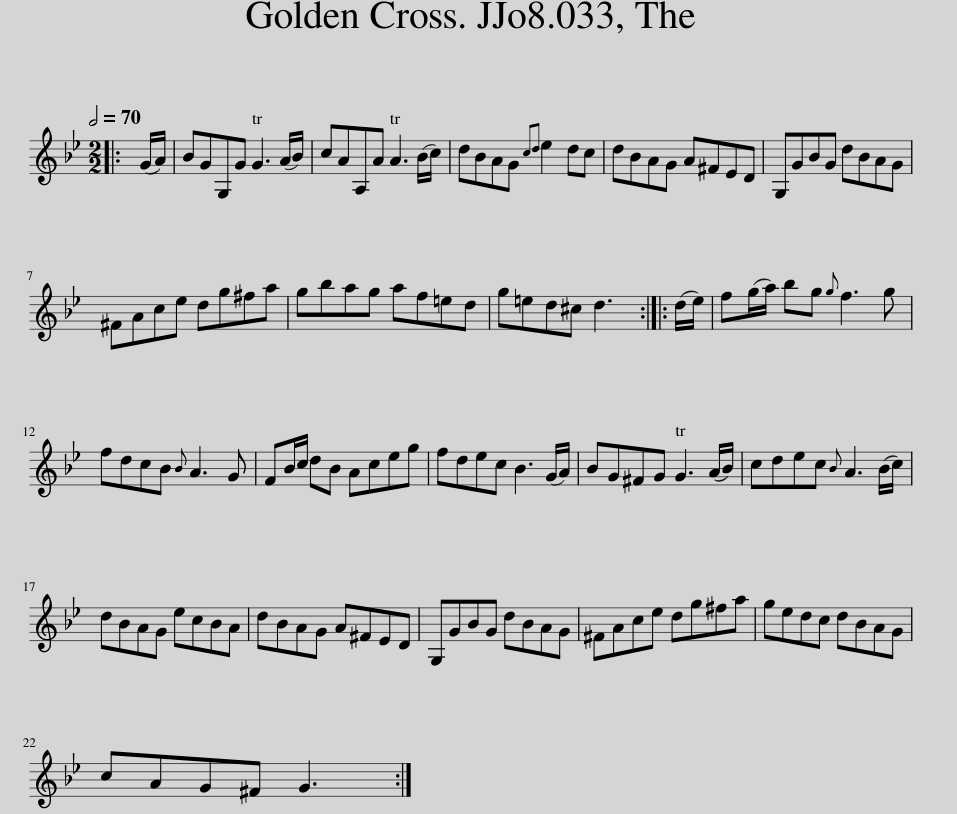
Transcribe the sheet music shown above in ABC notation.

X:1
L:1/8
Q:1/2=70
M:2/2
I:linebreak $
K:Gmin
V:1 treble
V:1
|: (G/A/) | BGG,G G3 (A/B/) | cAA,A A3 (B/c/) | dBAG{cd} e2 dc | dBAG A^FED | %5
 G,GBG dBAG |$ ^FAce dg^fa | gbag af=ed | g=ed^c d3 :: (d/e/) | %10
 f(g/a/) bg{g} f3 g |$ fdcB{B} A3 G | FB/c/ dB Aceg | fdec B3 (G/A/) | BG^FG G3 (A/B/) | %15
 cdec{B} A3 (B/c/) |$ dBAG ecBA | dBAG A^FED | G,GBG dBAG | ^FAce dg^fa | %20
 gedc dBAG |$ cAG^F G3 :| %22
